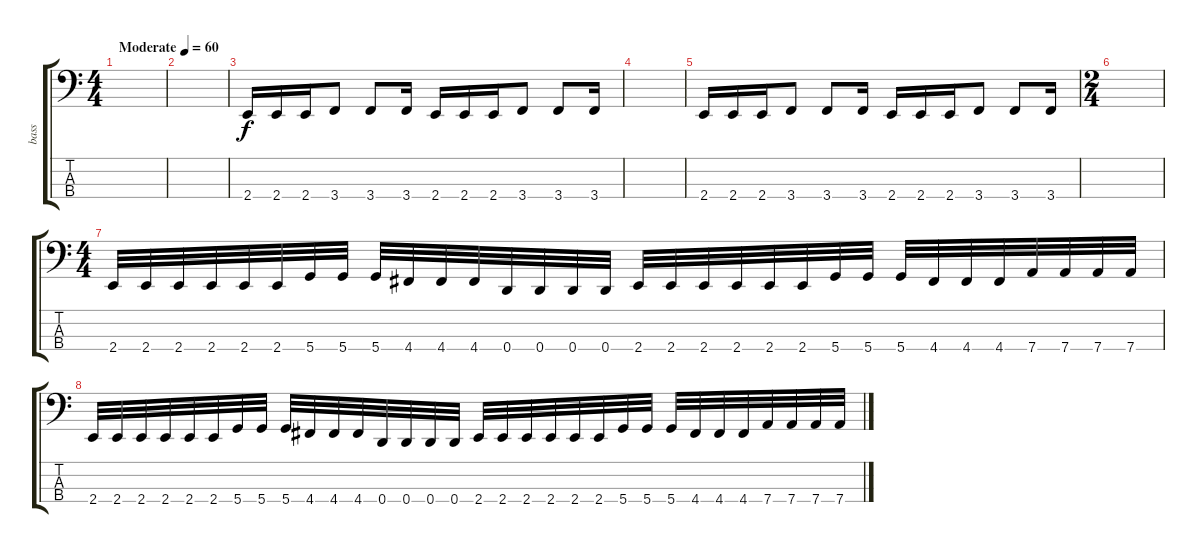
\track ("bass" "bass") {instrument electricbassfinger}
\staff {score tabs}
\tuning (G2 D2 A1 D1) {hide}
\ts (4 4)
\tempo (60 "Moderate")
\clef f4
\ks c
|
|
2.4.16 2.4.16 2.4.16 3.4.8 3.4.8 3.4.16 2.4.16 2.4.16 2.4.16 3.4.8 3.4.8 3.4.16 |
|
2.4.16 2.4.16 2.4.16 3.4.8 3.4.8 3.4.16 2.4.16 2.4.16 2.4.16 3.4.8 3.4.8 3.4.16 |
\ts (2 4)
|
\ts (4 4)
2.4.32 2.4.32 2.4.32 2.4.32 2.4.32 2.4.32 5.4.32 5.4.32 5.4.32 4.4.32 4.4.32 4.4.32 0.4.32 0.4.32 0.4.32 0.4.32 2.4.32 2.4.32 2.4.32 2.4.32 2.4.32 2.4.32 5.4.32 5.4.32 5.4.32 4.4.32 4.4.32 4.4.32 7.4.32 7.4.32 7.4.32 7.4.32 |
2.4.32 2.4.32 2.4.32 2.4.32 2.4.32 2.4.32 5.4.32 5.4.32 5.4.32 4.4.32 4.4.32 4.4.32 0.4.32 0.4.32 0.4.32 0.4.32 2.4.32 2.4.32 2.4.32 2.4.32 2.4.32 2.4.32 5.4.32 5.4.32 5.4.32 4.4.32 4.4.32 4.4.32 7.4.32 7.4.32 7.4.32 7.4.32
